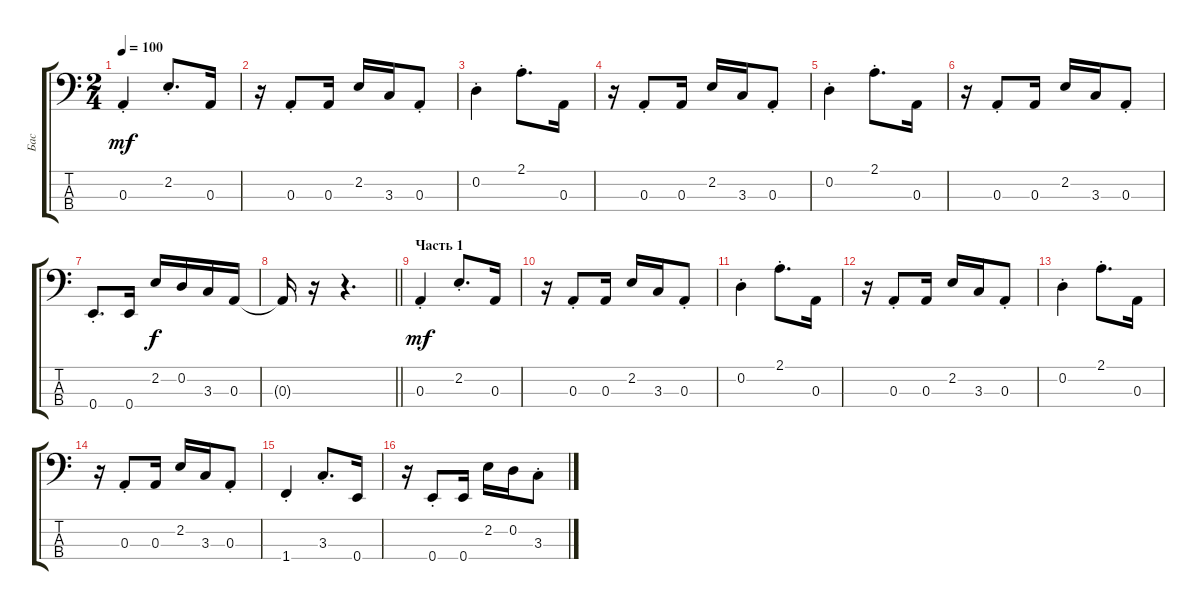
\track ("Бас" "Бас") {instrument electricbasspick}
\staff {score tabs}
\tuning (G2 D2 A1 E1) {hide}
\ts (2 4)
\tempo 100
\clef f4
\ks c
0.3{st}.4{dy mf} 2.2{st}.8{d} 0.3.16 |
r.16 0.3{st}.8 0.3.16 2.2.16 3.3.16 0.3{st}.8 |
0.2{st}.4 2.1{st}.8{d} 0.3.16 |
r.16 0.3{st}.8 0.3.16 2.2.16 3.3.16 0.3{st}.8 |
0.2{st}.4 2.1{st}.8{d} 0.3.16 |
r.16 0.3{st}.8 0.3.16 2.2.16 3.3.16 0.3{st}.8 |
0.4{st}.8{d} 0.4.16 2.2.16{dy f} 0.2.16 3.3.16 0.3.16 |
\barLineRight lightlight
0.3{t}.16 r.16 r.4{d} |
\section ("" "Часть 1")
0.3{st}.4{dy mf} 2.2{st}.8{d} 0.3.16 |
r.16 0.3{st}.8 0.3.16 2.2.16 3.3.16 0.3{st}.8 |
0.2{st}.4 2.1{st}.8{d} 0.3.16 |
r.16 0.3{st}.8 0.3.16 2.2.16 3.3.16 0.3{st}.8 |
0.2{st}.4 2.1{st}.8{d} 0.3.16 |
r.16 0.3{st}.8 0.3.16 2.2.16 3.3.16 0.3{st}.8 |
1.4{st}.4 3.3{st}.8{d} 0.4.16 |
r.16 0.4{st}.8 0.4.16 2.2.16 0.2.16 3.3{st}.8
